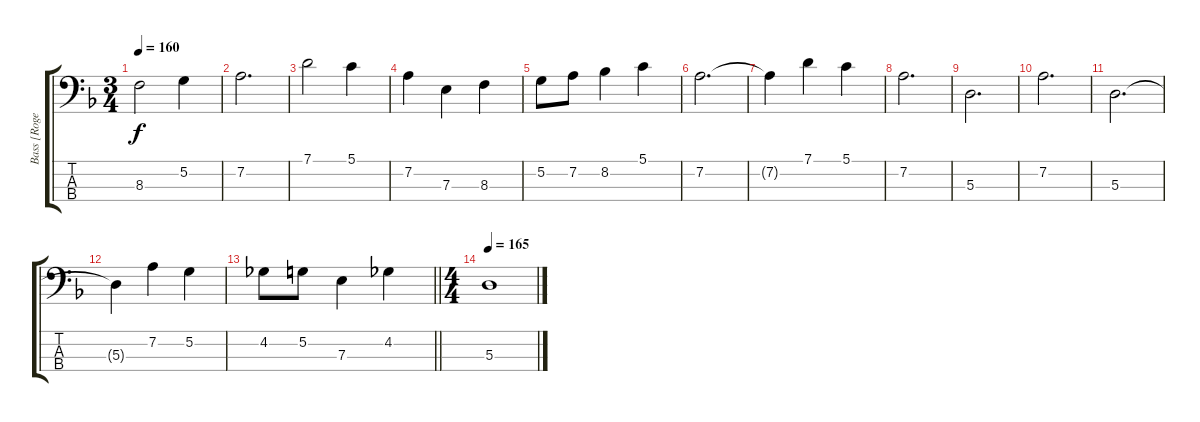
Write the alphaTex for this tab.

\track ("Bass [Roger Waters]" "Bass [Roge") {instrument electricbassfinger}
\staff {score tabs}
\tuning (G2 D2 A1 E1) {hide}
\ts (3 4)
\tempo 160
\clef f4
\ks dminor
8.3.2{dy f} 5.2.4 |
7.2.2{d} |
7.1.2 5.1.4 |
7.2.4 7.3.4 8.3.4 |
5.2.8 7.2.8 8.2.4 5.1.4 |
7.2.2{d} |
7.2{t}.4 7.1.4 5.1.4 |
7.2.2{d} |
5.3.2{d} |
7.2.2{d} |
5.3.2{d} |
5.3{t}.4 7.2.4 5.2.4 |
\barLineRight lightlight
4.2.8 5.2.8 7.3.4 4.2.4 |
\ts (4 4)
\tempo 165
5.3.1
